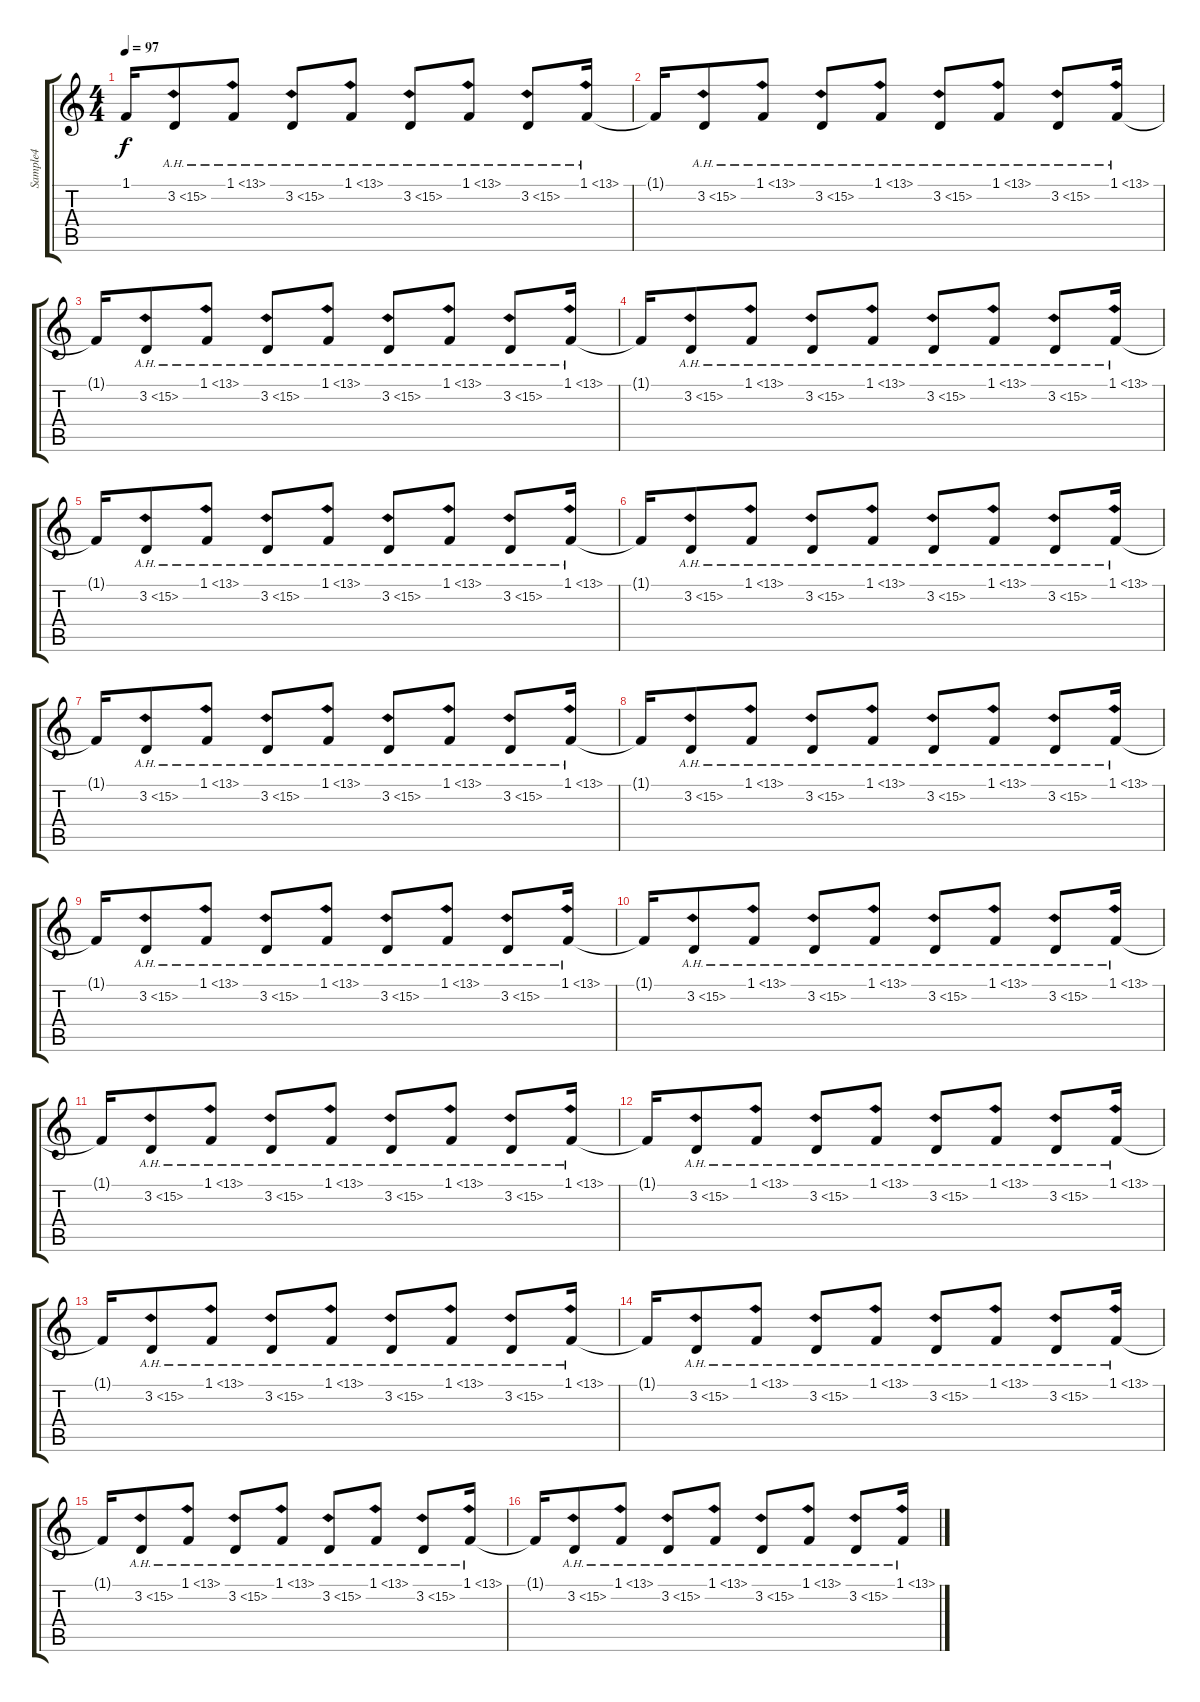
\track ("Sample4" "Sample4") {instrument guitarfretnoise}
\staff {score tabs}
\tuning (E4 B3 G3 D3 A2 E2) {hide}
\ts (4 4)
\tempo 97
\clef g2
\ks c
1.1{t}.16{dy f} 3.2{ah 12}.8 1.1{ah 12}.8 3.2{ah 12}.8 1.1{ah 12}.8 3.2{ah 12}.8 1.1{ah 12}.8 3.2{ah 12}.8 1.1{ah 12}.16 |
1.1{t}.16 3.2{ah 12}.8 1.1{ah 12}.8 3.2{ah 12}.8 1.1{ah 12}.8 3.2{ah 12}.8 1.1{ah 12}.8 3.2{ah 12}.8 1.1{ah 12}.16 |
1.1{t}.16 3.2{ah 12}.8 1.1{ah 12}.8 3.2{ah 12}.8 1.1{ah 12}.8 3.2{ah 12}.8 1.1{ah 12}.8 3.2{ah 12}.8 1.1{ah 12}.16 |
1.1{t}.16 3.2{ah 12}.8 1.1{ah 12}.8 3.2{ah 12}.8 1.1{ah 12}.8 3.2{ah 12}.8 1.1{ah 12}.8 3.2{ah 12}.8 1.1{ah 12}.16 |
1.1{t}.16 3.2{ah 12}.8 1.1{ah 12}.8 3.2{ah 12}.8 1.1{ah 12}.8 3.2{ah 12}.8 1.1{ah 12}.8 3.2{ah 12}.8 1.1{ah 12}.16 |
1.1{t}.16 3.2{ah 12}.8 1.1{ah 12}.8 3.2{ah 12}.8 1.1{ah 12}.8 3.2{ah 12}.8 1.1{ah 12}.8 3.2{ah 12}.8 1.1{ah 12}.16 |
1.1{t}.16 3.2{ah 12}.8 1.1{ah 12}.8 3.2{ah 12}.8 1.1{ah 12}.8 3.2{ah 12}.8 1.1{ah 12}.8 3.2{ah 12}.8 1.1{ah 12}.16 |
1.1{t}.16 3.2{ah 12}.8 1.1{ah 12}.8 3.2{ah 12}.8 1.1{ah 12}.8 3.2{ah 12}.8 1.1{ah 12}.8 3.2{ah 12}.8 1.1{ah 12}.16 |
1.1{t}.16 3.2{ah 12}.8 1.1{ah 12}.8 3.2{ah 12}.8 1.1{ah 12}.8 3.2{ah 12}.8 1.1{ah 12}.8 3.2{ah 12}.8 1.1{ah 12}.16 |
1.1{t}.16 3.2{ah 12}.8 1.1{ah 12}.8 3.2{ah 12}.8 1.1{ah 12}.8 3.2{ah 12}.8 1.1{ah 12}.8 3.2{ah 12}.8 1.1{ah 12}.16 |
1.1{t}.16 3.2{ah 12}.8 1.1{ah 12}.8 3.2{ah 12}.8 1.1{ah 12}.8 3.2{ah 12}.8 1.1{ah 12}.8 3.2{ah 12}.8 1.1{ah 12}.16 |
1.1{t}.16 3.2{ah 12}.8 1.1{ah 12}.8 3.2{ah 12}.8 1.1{ah 12}.8 3.2{ah 12}.8 1.1{ah 12}.8 3.2{ah 12}.8 1.1{ah 12}.16 |
1.1{t}.16 3.2{ah 12}.8 1.1{ah 12}.8 3.2{ah 12}.8 1.1{ah 12}.8 3.2{ah 12}.8 1.1{ah 12}.8 3.2{ah 12}.8 1.1{ah 12}.16 |
1.1{t}.16 3.2{ah 12}.8 1.1{ah 12}.8 3.2{ah 12}.8 1.1{ah 12}.8 3.2{ah 12}.8 1.1{ah 12}.8 3.2{ah 12}.8 1.1{ah 12}.16 |
1.1{t}.16 3.2{ah 12}.8 1.1{ah 12}.8 3.2{ah 12}.8 1.1{ah 12}.8 3.2{ah 12}.8 1.1{ah 12}.8 3.2{ah 12}.8 1.1{ah 12}.16 |
1.1{t}.16 3.2{ah 12}.8 1.1{ah 12}.8 3.2{ah 12}.8 1.1{ah 12}.8 3.2{ah 12}.8 1.1{ah 12}.8 3.2{ah 12}.8 1.1{ah 12}.16
